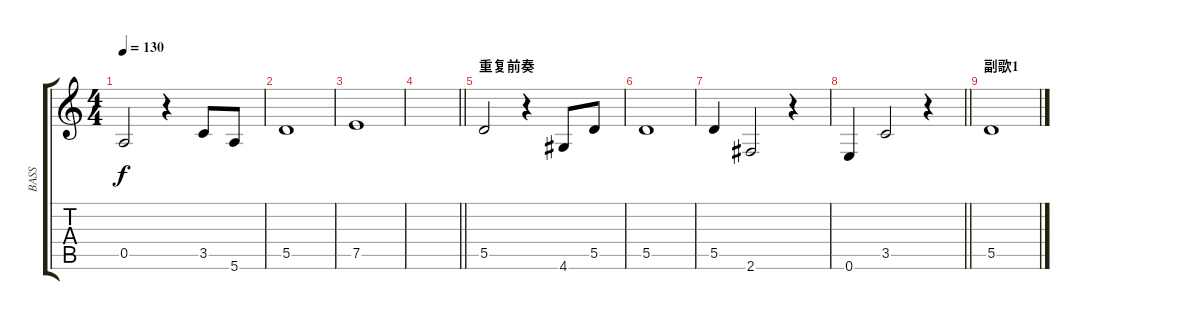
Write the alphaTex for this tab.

\track ("BASS" "BASS") {instrument electricbassfinger}
\staff {score tabs}
\tuning (E4 B3 G3 D3 A2 E2) {hide}
\ts (4 4)
\tempo 130
\clef g2
\ks c
0.5.2{dy f} r.4 3.5.8 5.6.8 |
5.5.1 |
7.5.1 |
\barLineRight lightlight
|
\section ("" "重复前奏")
5.5.2 r.4 4.6.8 5.5.8 |
5.5.1 |
5.5.4 2.6.2 r.4 |
\barLineRight lightlight
0.6.4 3.5.2 r.4 |
\section ("" "副歌1")
5.5.1
